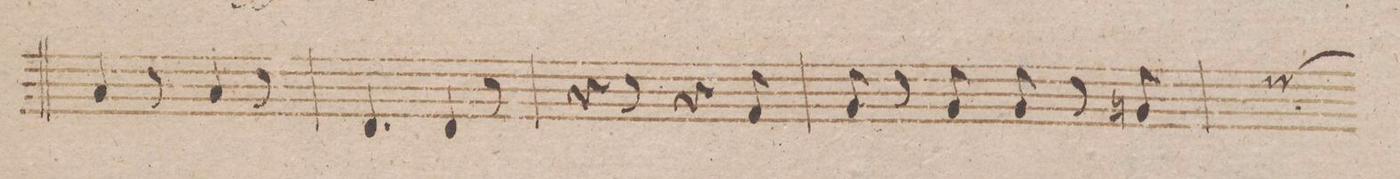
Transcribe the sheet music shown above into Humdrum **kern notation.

**kern	**dynam
*I"Violoncello et Baſso.	*
*clefF4	*
*k[b-e-]	*
*M6/8	*
4C/	.
8r	.
4C/	.
8r	.
=33	=33
4.FF/	.
8FF/	.
4r	.
=34	=34
4r	.
8r	.
4r	.
8AA/	.
=35	=35
8BB-/	.
8r	.
8BB-/	.
8BB-/	.
8r	.
8BBn/	.
*custos:G	*
=36	=36
*-	*-
